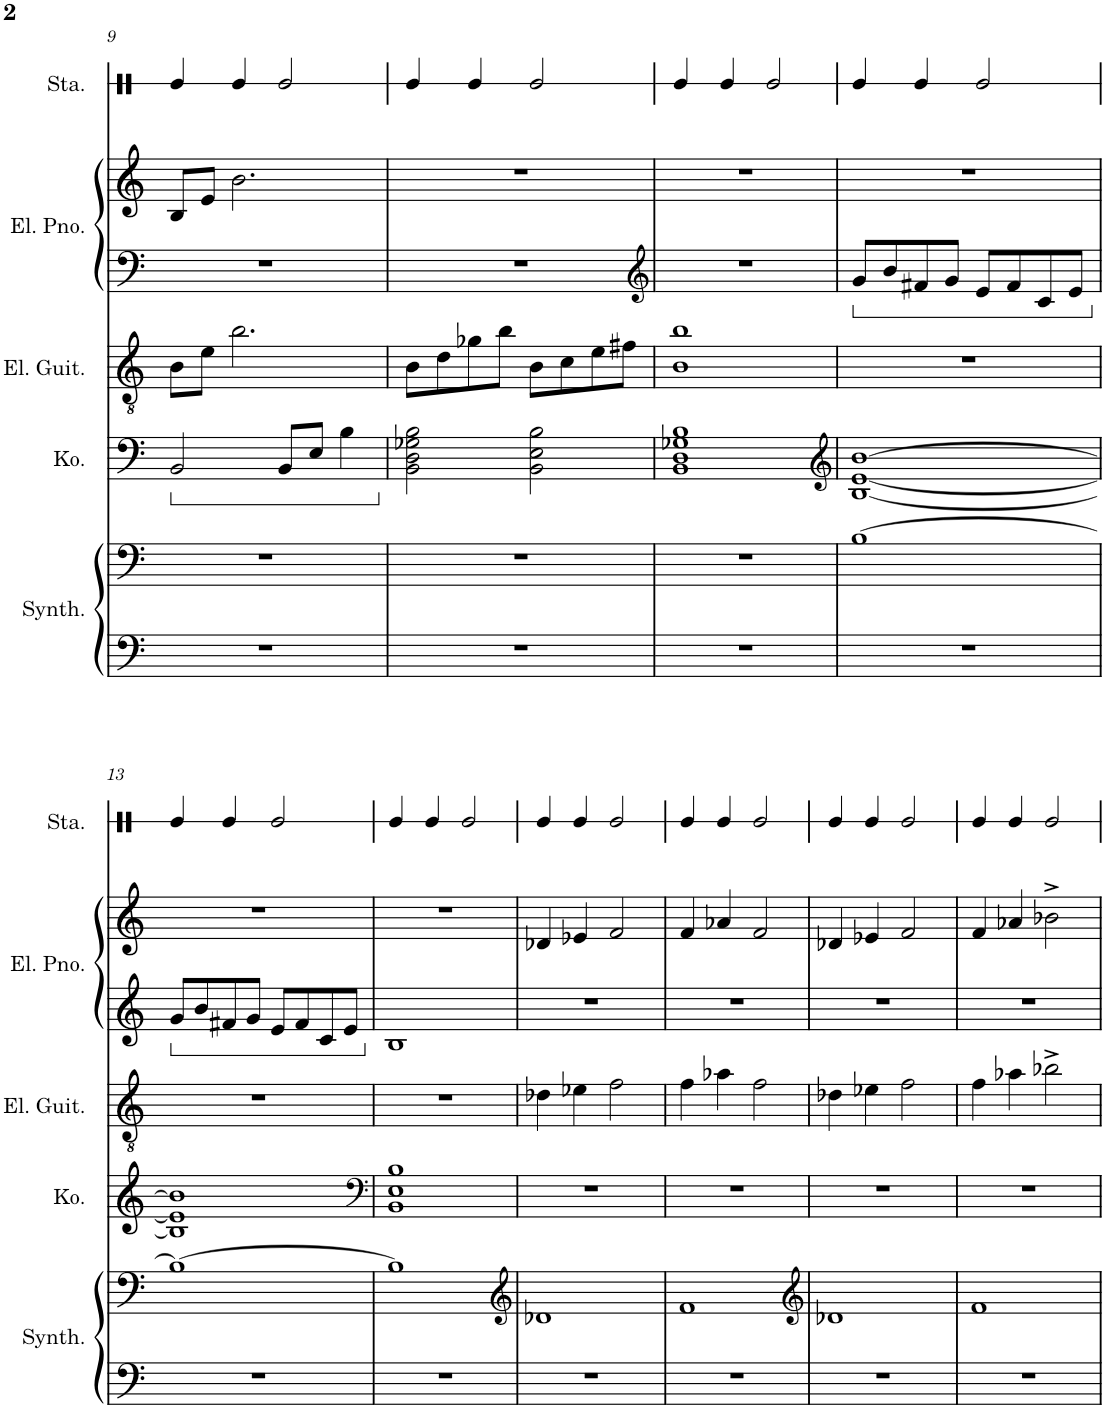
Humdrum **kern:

**kern	**kern	**kern	**kern	**kern	**kern	**kern
*part5	*part5	*part4	*part3	*part2	*part2	*part1
*staff7	*staff6	*staff5	*staff4	*staff3	*staff2	*staff1
*I"String Synthesizer	*	*I"Koto	*I"Electric Guitar	*I"Electric Piano	*	*I"Stamp
*I'Synth.	*	*I'Ko.	*I'El. Guit.	*I'El. Pno.	*	*I'Sta.
!!LO:PB:g=z
*clefF4	*clefF4	*clefF4	*clefGv2	*clefF4	*clefG2	*clefX
*k[]	*k[]	*k[]	*k[]	*k[]	*k[]	*k[]
*M4/4	*M4/4	*M4/4	*M4/4	*M4/4	*M4/4	*M4/4
*	*	*ped	*	*	*	*
=9	=9	=9	=9	=9	=9	=9
1r	1r	2BB/	8B\L	1r	8B/L	4Re/
.	.	.	8e\J	.	8e/J	.
.	.	.	2.b\	.	2.b\	4Re/
.	.	8BB/L	.	.	.	2Re/
.	.	8E/J	.	.	.	.
.	.	4B\	.	.	.	.
=10	=10	=10	=10	=10	=10	=10
*	*	*Xped	*	*	*	*
1r	1r	2BB\ 2D\ 2G-X\ 2B\	8B\L	1r	1r	4Re/
.	.	.	8d\	.	.	.
.	.	.	8g-X\	.	.	4Re/
.	.	.	8b\J	.	.	.
.	.	2BB\ 2E\ 2B\	8B\L	.	.	2Re/
.	.	.	8c\	.	.	.
.	.	.	8e\	.	.	.
.	.	.	8f#X\J	.	.	.
=11	=11	=11	=11	=11	=11	=11
*	*	*	*	*clefG2	*	*
1r	1r	1BB 1D 1G-X 1B	1B 1b	1r	1r	4Re/
.	.	.	.	.	.	4Re/
.	.	.	.	.	.	2Re/
=12	=12	=12	=12	=12	=12	=12
*	*	*clefG2	*	*	*	*
1r	[1B	[1B [1e [1b	1r	8g/L	1r	4Re/
.	.	.	.	8b/	.	.
.	.	.	.	8f#X/	.	4Re/
.	.	.	.	8g/J	.	.
.	.	.	.	8e/L	.	2Re/
.	.	.	.	8f#/	.	.
.	.	.	.	8c/	.	.
.	.	.	.	8e/J	.	.
!!LO:LB:g=z
=13	=13	=13	=13	=13	=13	=13
1r	1B_	1B] 1e] 1b]	1r	8g/L	1r	4Re/
.	.	.	.	8b/	.	.
.	.	.	.	8f#X/	.	4Re/
.	.	.	.	8g/J	.	.
.	.	.	.	8e/L	.	2Re/
.	.	.	.	8f#/	.	.
.	.	.	.	8c/	.	.
.	.	.	.	8e/J	.	.
=14	=14	=14	=14	=14	=14	=14
*	*	*clefF4	*	*	*	*
1r	1B]	1BB 1E 1B	1r	1B	1r	4Re/
.	.	.	.	.	.	4Re/
.	.	.	.	.	.	2Re/
=15	=15	=15	=15	=15	=15	=15
*	*clefG2	*	*	*	*	*
1r	1d-X	1r	4d-X\	1r	4d-X/	4Re/
.	.	.	4e-X\	.	4e-X/	4Re/
.	.	.	2f\	.	2f/	2Re/
=16	=16	=16	=16	=16	=16	=16
1r	1f	1r	4f\	1r	4f/	4Re/
.	.	.	4a-X\	.	4a-X/	4Re/
.	.	.	2f\	.	2f/	2Re/
=17	=17	=17	=17	=17	=17	=17
*	*clefG2	*	*	*	*	*
1r	1d-X	1r	4d-X\	1r	4d-X/	4Re/
.	.	.	4e-X\	.	4e-X/	4Re/
.	.	.	2f\	.	2f/	2Re/
=18	=18	=18	=18	=18	=18	=18
1r	1f	1r	4f\	1r	4f/	4Re/
.	.	.	4a-X\	.	4a-X/	4Re/
.	.	.	2b-X^\	.	2b-X^\	2Re/
=	=	=	=	=	=	=
*-	*-	*-	*-	*-	*-	*-
